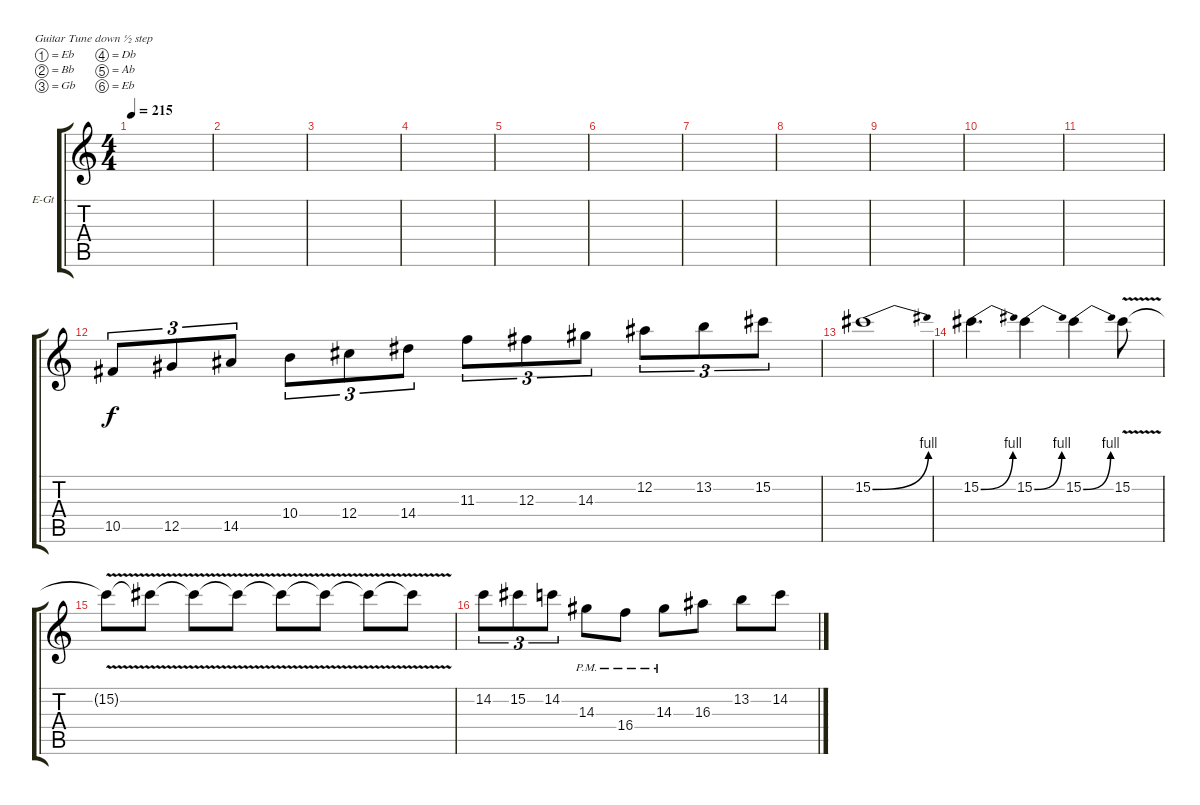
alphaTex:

\bracketExtendMode groupsimilarinstruments
\firstSystemTrackNameOrientation horizontal
\otherSystemsTrackNameOrientation horizontal
\track ("solo" "E-Gt") {instrument distortionguitar}
\staff {score tabs}
\tuning (Eb4 Bb3 Gb3 Db3 Ab2 Eb2)
\ts (4 4)
\tempo 215
\clef g2
\ks c
|
|
|
|
|
|
|
|
|
|
|
10.5.8{tu (3 2)} 12.5.8{tu (3 2)} 14.5.8{tu (3 2)} 10.4.8{tu (3 2)} 12.4.8{tu (3 2)} 14.4.8{tu (3 2)} 11.3.8{tu (3 2)} 12.3.8{tu (3 2)} 14.3.8{tu (3 2)} 12.2.8{tu (3 2)} 13.2.8{tu (3 2)} 15.2.8{tu (3 2)} |
15.2{be (bend 0 0 19.2 4)}.1{dy f} |
15.2{be (bend 0 0 25.8 4)}.4{d} 15.2{be (bend 0 0 9 4)}.4 15.2{be (bend 0 0 29.4 4)}.4 15.2{v}.8 |
15.2{v t}.8 15.2{v t}.8 15.2{v t}.8 15.2{v t}.8 15.2{v t}.8 15.2{v t}.8 15.2{v t}.8 15.2{t}.8 |
14.2.8{tu (3 2)} 15.2.8{tu (3 2)} 14.2.8{tu (3 2)} 14.3{pm}.8 16.4{pm}.8 14.3{pm}.8 16.3.8 13.2.8 14.2.8
